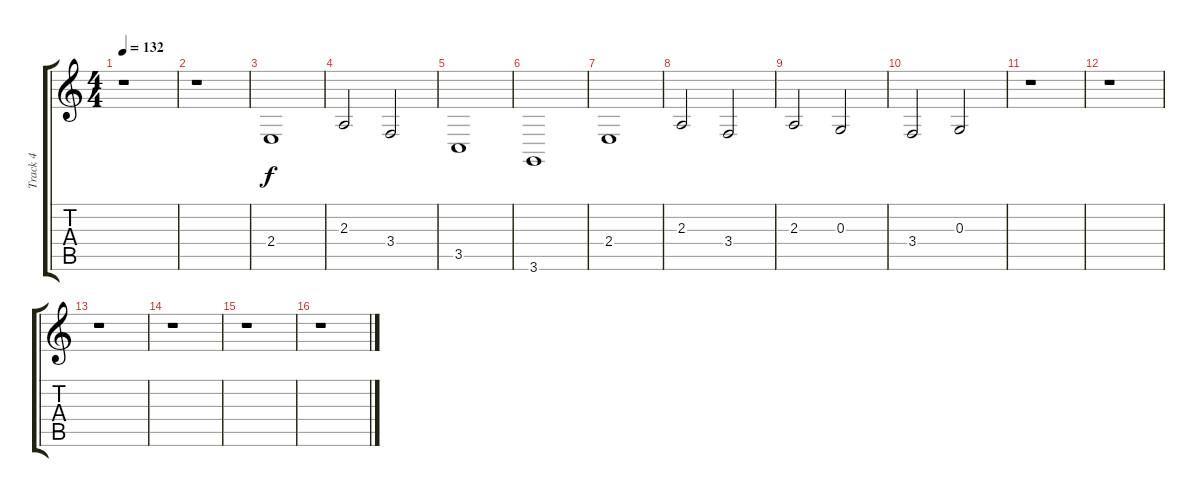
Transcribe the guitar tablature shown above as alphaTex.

\track ("Track 4" "Track 4") {instrument honkytonkpiano}
\staff {score tabs}
\tuning (E4 B3 G3 D3 A2 E2) {hide}
\ts (4 4)
\tempo 132
\clef g2
\ks c
r.1{dy f} |
r.1 |
2.4.1 |
2.3.2 3.4.2 |
3.5.1 |
3.6.1 |
2.4.1 |
2.3.2 3.4.2 |
2.3.2 0.3.2 |
3.4.2 0.3.2 |
r.1 |
r.1 |
r.1 |
r.1 |
r.1 |
r.1
